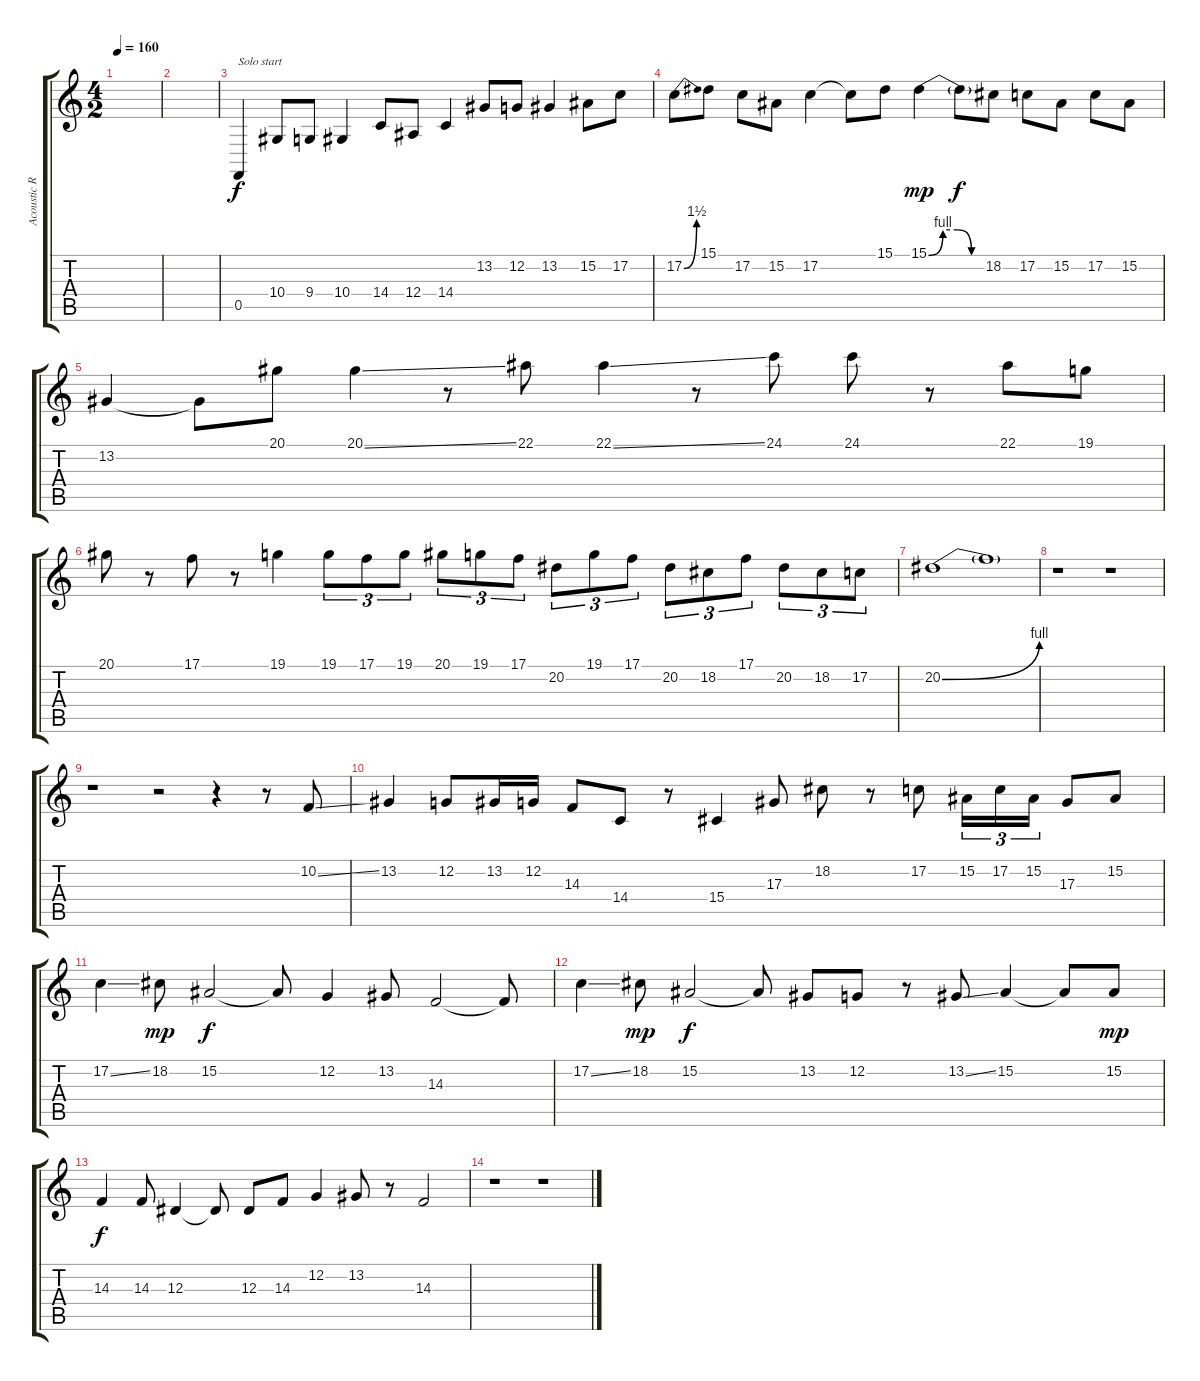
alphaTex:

\track ("Acoustic Right" "Acoustic R") {instrument harpsichord}
\staff {score tabs}
\tuning (C4 G3 Eb3 Bb2 F2 C2) {hide}
\ts (4 2)
\tempo 160
\clef g2
\ks c
|
|
0.5.4{txt "Solo start" volume 10 instrument distortionguitar} 10.4.8 9.4.8 10.4.4 14.4.8 12.4.8 14.4.4 13.2.8 12.2.8 13.2.4 15.2.8 17.2.8 |
17.2{be (bend 0 0 60 6)}.8{volume 10 instrument distortionguitar} 15.1.8 17.2.8 15.2.8 17.2.4 17.2{t}.8 15.1.8 15.1{be (custom 0 0 15 4 30 4 45 0 60 0)}.4{dy mp} 15.1{t}.8{dy f} 18.2.8 17.2.8 15.2.8 17.2.8 15.2.8 |
13.2.4{volume 10 instrument distortionguitar} 13.2{t}.8 20.1.8 20.1{ss}.4 r.8 22.1.8 22.1{ss}.4 r.8 24.1.8 24.1.8 r.8 22.1.8 19.1.8 |
20.1.8{volume 10 instrument distortionguitar} r.8 17.1.8 r.8 19.1.4 19.1.8{tu (3 2)} 17.1.8{tu (3 2)} 19.1.8{tu (3 2)} 20.1.8{tu (3 2)} 19.1.8{tu (3 2)} 17.1.8{tu (3 2)} 20.2.8{tu (3 2)} 19.1.8{tu (3 2)} 17.1.8{tu (3 2)} 20.2.8{tu (3 2)} 18.2.8{tu (3 2)} 17.1.8{tu (3 2)} 20.2.8{tu (3 2)} 18.2.8{tu (3 2)} 17.2.8{tu (3 2)} |
20.2{be (bend 0 0 60 4)}.1{volume 10 instrument distortionguitar} 20.2{t}.1 |
r.1{volume 14 instrument harpsichord} r.1 |
r.1 r.2 r.4 r.8 10.2{ss}.8{volume 12} |
13.2.4 12.2.8 13.2.16 12.2.16 14.3.8 14.4.8 r.8 15.4.4 17.3.8 18.2.8 r.8 17.2.8 15.2.16{tu (3 2)} 17.2.16{tu (3 2)} 15.2.16{tu (3 2)} 17.3.8 15.2.8 |
17.2{ss}.4 18.2.8{dy mp} 15.2.2{dy f} 15.2{t}.8 12.2.4 13.2.8 14.3.2 14.3{t}.8 |
17.2{ss}.4 18.2.8{dy mp} 15.2.2{dy f} 15.2{t}.8 13.2.8 12.2.8 r.8 13.2{ss}.8 15.2.4 15.2{t}.8 15.2.8{dy mp} |
14.3.4{dy f} 14.3.8 12.3.4 12.3{t}.8 12.3.8 14.3.8 12.2.4 13.2.8 r.8 14.3.2 |
r.1 r.1
